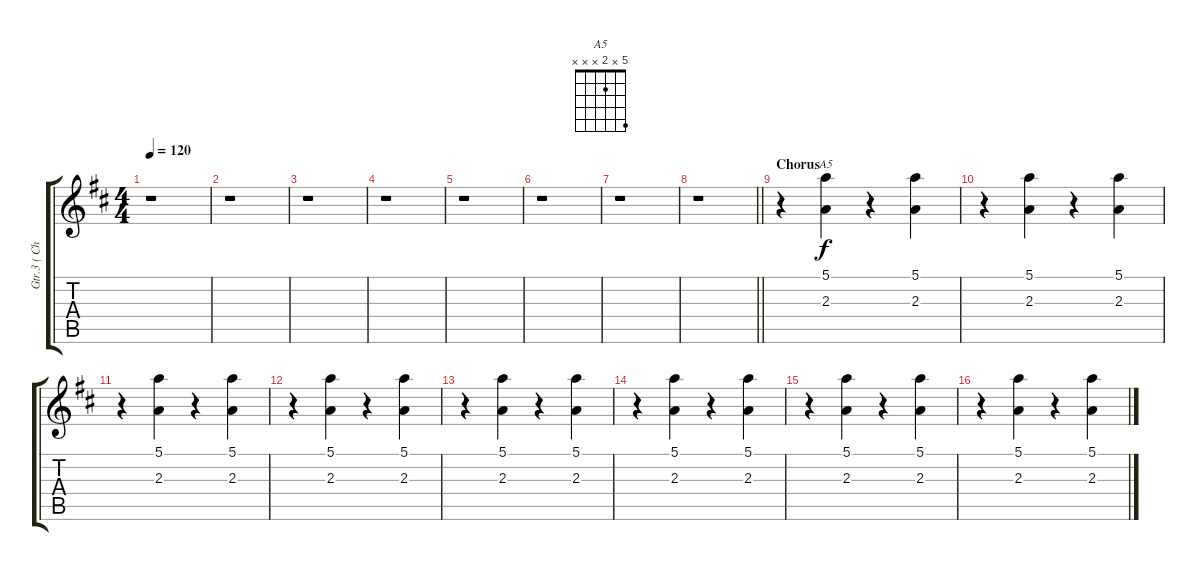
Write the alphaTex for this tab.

\track ("Gtr.3 ( Chorus )" "Gtr.3 ( Ch") {instrument overdrivenguitar}
\staff {score tabs}
\tuning (E4 B3 G3 D3 A2 E2) {hide}
\chord ("A5" 5 x 2 x x x)
\ts (4 4)
\tempo 120
\clef g2
\ks d
r.1{dy f} |
r.1 |
r.1 |
r.1 |
r.1 |
r.1 |
r.1 |
\barLineRight lightlight
r.1 |
\section ("" "Chorus")
r.4{volume 10} (5.1 2.3).4{ch "A5"} r.4 (5.1 2.3).4 |
r.4 (5.1 2.3).4 r.4 (5.1 2.3).4 |
r.4 (5.1 2.3).4 r.4 (5.1 2.3).4 |
r.4 (5.1 2.3).4 r.4 (5.1 2.3).4 |
r.4 (5.1 2.3).4 r.4 (5.1 2.3).4 |
r.4 (5.1 2.3).4 r.4 (5.1 2.3).4 |
r.4 (5.1 2.3).4 r.4 (5.1 2.3).4 |
r.4 (5.1 2.3).4 r.4 (5.1 2.3).4
